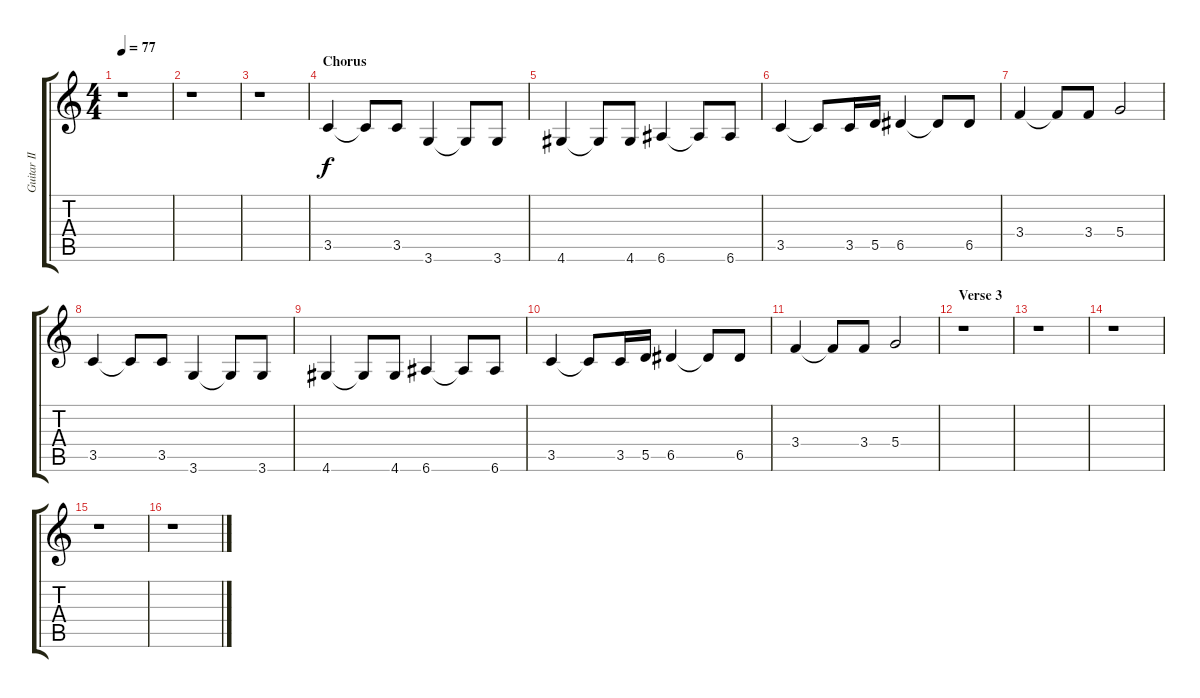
\track ("Guitar II" "Guitar II") {instrument acousticguitarsteel}
\staff {score tabs}
\tuning (E4 B3 G3 D3 A2 E2) {hide}
\ts (4 4)
\tempo 77
\clef g2
\ks c
r.1{dy f} |
r.1 |
r.1 |
\section ("" "Chorus")
3.5.4 3.5{t}.8 3.5.8 3.6.4 3.6{t}.8 3.6.8 |
4.6.4 4.6{t}.8 4.6.8 6.6.4 6.6{t}.8 6.6.8 |
3.5.4 3.5{t}.8 3.5.16 5.5.16 6.5.4 6.5{t}.8 6.5.8 |
3.4.4 3.4{t}.8 3.4.8 5.4.2 |
3.5.4 3.5{t}.8 3.5.8 3.6.4 3.6{t}.8 3.6.8 |
4.6.4 4.6{t}.8 4.6.8 6.6.4 6.6{t}.8 6.6.8 |
3.5.4 3.5{t}.8 3.5.16 5.5.16 6.5.4 6.5{t}.8 6.5.8 |
3.4.4 3.4{t}.8 3.4.8 5.4.2 |
\section ("" "Verse 3")
r.1 |
r.1 |
r.1 |
r.1 |
r.1
